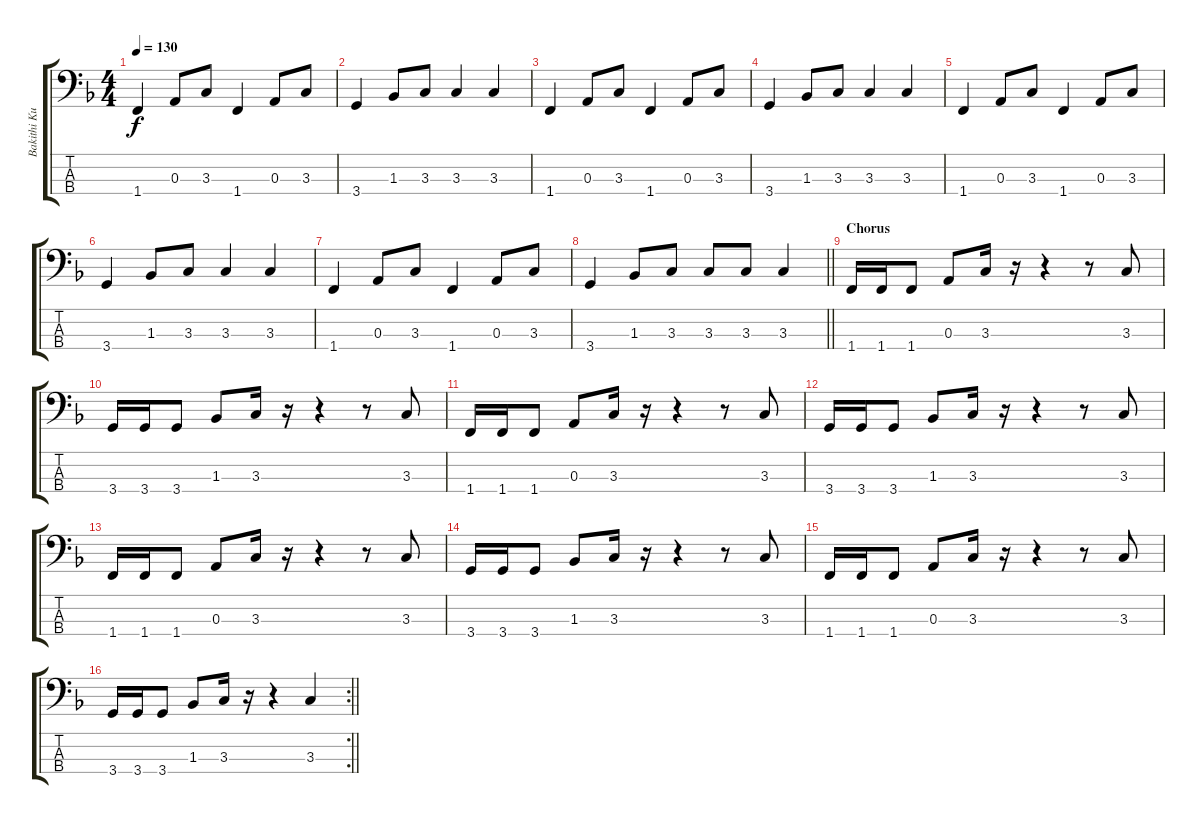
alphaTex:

\track ("Bakithi Kumalo" "Bakithi Ku") {instrument slapbass1}
\staff {score tabs}
\tuning (G2 D2 A1 E1) {hide}
\ts (4 4)
\tempo 130
\clef f4
\ks f
1.4.4{dy f} 0.3.8 3.3.8 1.4.4 0.3.8 3.3.8 |
3.4.4 1.3.8 3.3.8 3.3.4 3.3.4 |
1.4.4 0.3.8 3.3.8 1.4.4 0.3.8 3.3.8 |
3.4.4 1.3.8 3.3.8 3.3.4 3.3.4 |
1.4.4 0.3.8 3.3.8 1.4.4 0.3.8 3.3.8 |
3.4.4 1.3.8 3.3.8 3.3.4 3.3.4 |
1.4.4 0.3.8 3.3.8 1.4.4 0.3.8 3.3.8 |
\barLineRight lightlight
3.4.4 1.3.8 3.3.8 3.3.8 3.3.8 3.3.4 |
\section ("" "Chorus")
1.4.16 1.4.16 1.4.8 0.3.8 3.3.16 r.16 r.4 r.8 3.3.8 |
3.4.16 3.4.16 3.4.8 1.3.8 3.3.16 r.16 r.4 r.8 3.3.8 |
1.4.16 1.4.16 1.4.8 0.3.8 3.3.16 r.16 r.4 r.8 3.3.8 |
3.4.16 3.4.16 3.4.8 1.3.8 3.3.16 r.16 r.4 r.8 3.3.8 |
1.4.16 1.4.16 1.4.8 0.3.8 3.3.16 r.16 r.4 r.8 3.3.8 |
3.4.16 3.4.16 3.4.8 1.3.8 3.3.16 r.16 r.4 r.8 3.3.8 |
1.4.16 1.4.16 1.4.8 0.3.8 3.3.16 r.16 r.4 r.8 3.3.8 |
\rc 2
\barLineRight lightlight
3.4.16 3.4.16 3.4.8 1.3.8 3.3.16 r.16 r.4 3.3.4
